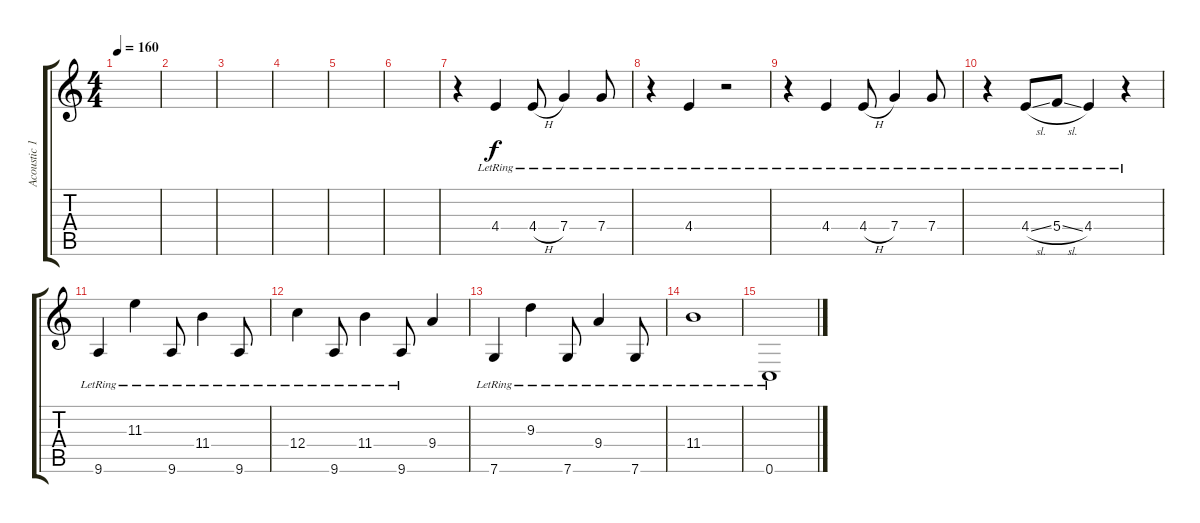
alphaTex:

\track ("Acoustic 1" "Acoustic 1") {instrument acousticguitarsteel}
\staff {score tabs}
\tuning (D4 A3 F3 C3 G2 C2) {hide}
\ts (4 4)
\tempo 160
\clef g2
\ks c
|
|
|
|
|
|
r.4 4.4{lr}.4 4.4{h lr}.8 7.4{lr}.4 7.4{lr}.8 |
r.4 4.4{lr}.4 r.2 |
r.4 4.4{lr}.4 4.4{h lr}.8 7.4{lr}.4 7.4{lr}.8 |
r.4 4.4{sl lr}.8 5.4{sl lr}.8 4.4{lr}.4 r.4 |
9.6{lr}.4 11.3{lr}.4 9.6{lr}.8 11.4{lr}.4 9.6{lr}.8 |
12.4{lr}.4 9.6{lr}.8 11.4{lr}.4 9.6{lr}.8 9.4.4 |
7.6{lr}.4 9.3{lr}.4 7.6{lr}.8 9.4{lr}.4 7.6{lr}.8 |
11.4{lr}.1 |
0.6{lr}.1
